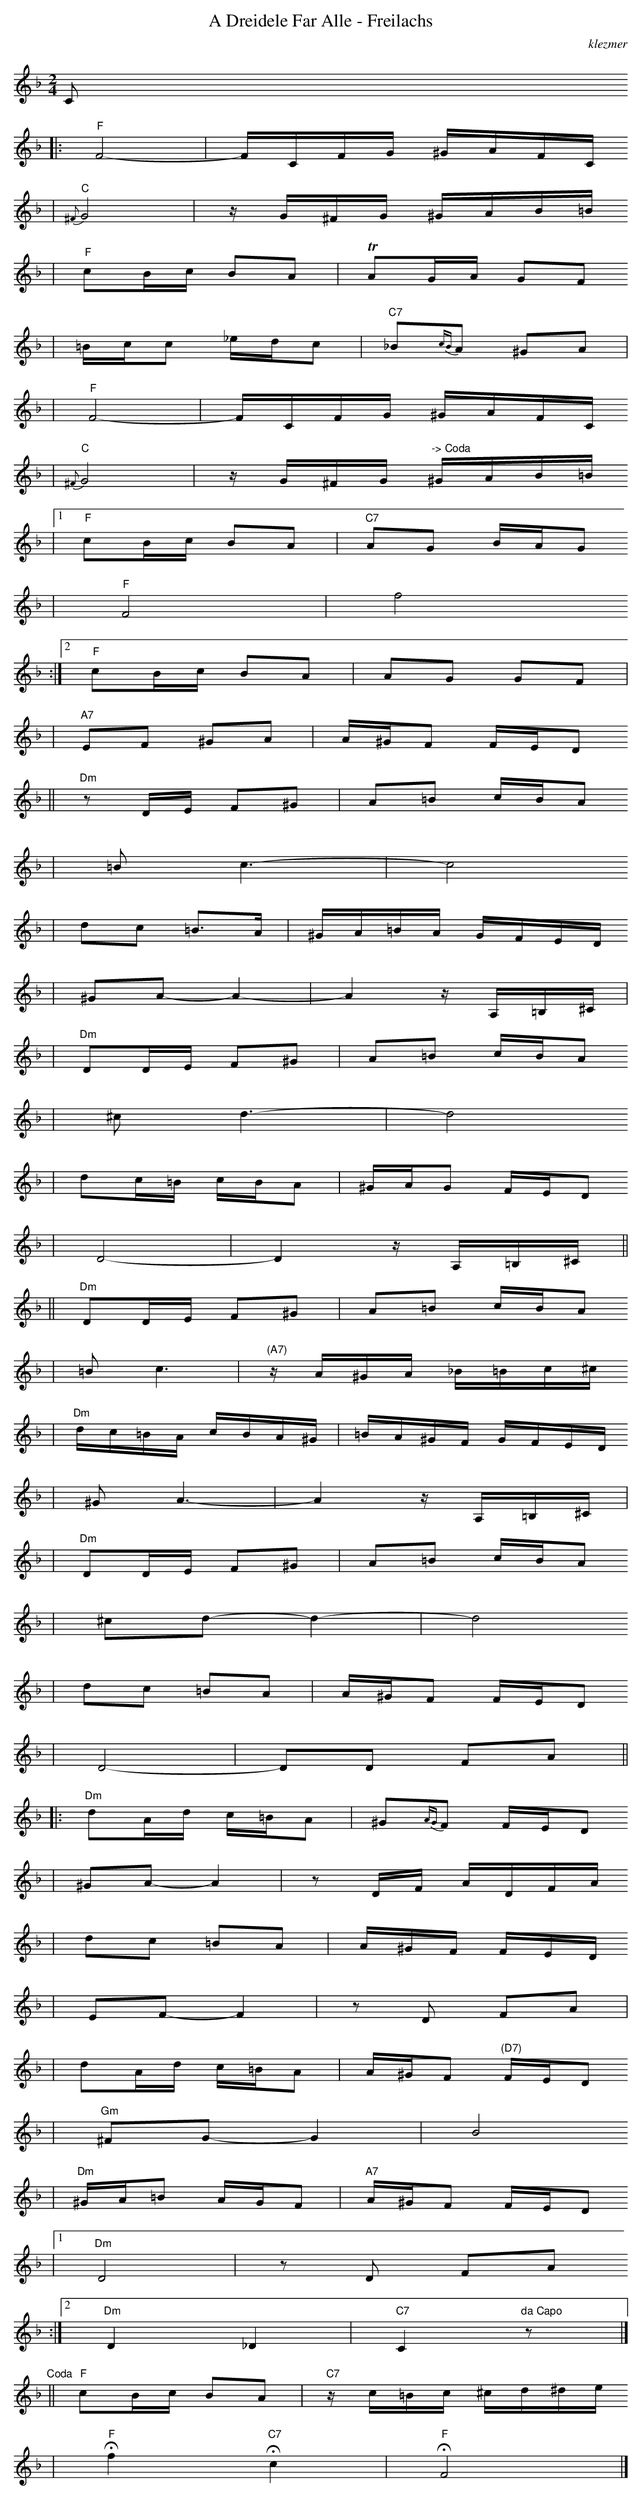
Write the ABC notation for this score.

X:1
T: A Dreidele Far Alle - Freilachs
O:klezmer
M: 2/4
L: 1/16
K: F
C2
|: "F"F8- | FCFG ^GAFC
| "C"{^F}G8 | zG^FG ^GAB=B
| "F"c2Bc B2A2 | TA2GA G2F2
| =Bcc2 _edc2 | "C7"_B2{cB}A2 ^G2A2 |
| "F"F8- | FCFG ^GAFC
| "C"{^F}G8 | zG^FG "-> Coda"^GAB=B
|1 "F"c2Bc B2A2 | "C7"A2G2 BAG2
| "F"F8 | f8
:|2 "F"c2Bc B2A2 | A2G2 G2F2 |
| "A7"E2F2 ^G2A2 | A^GF2 FED2
|| "Dm"z2DE F2^G2 | A2=B2 cBA2
| =B2c6- | c8
| d2c2 =B3A | ^GA=BA GFED
| ^G2A2- A4- | A4 zA,=B,^C |
| "Dm"D2DE F2^G2 | A2=B2 cBA2
| ^c2d6- | d8
| d2c=B cBA2 | ^GAG2 FED2
| D8- | D4 zA,=B,^C ||
|| "Dm"D2DE F2^G2 | A2=B2 cBA2
| =B2c6 | "(A7)"zA^GA _B=Bc^c
| "Dm"dc=BA cBA^G | =BA^GF GFED
| ^G2A6- | A4 zA,=B,^C |
| "Dm"D2DE F2^G2 | A2=B2 cBA2
| ^c2d2- d4- | d8
| d2c2 =B2A2 | A^GF2 FED2
| D8- | D2D2 F2A2 ||
|: "Dm"d2Ad c=BA2 | ^G2{AG}F2 FED2
| ^G2A2- A4 | z2DF ADFA
| d2c2 =B2A2 | A^GF FED
| E2F2- F4 | z2D2 F2A2 |
| d2Ad c=BA2 | A^GF2 "(D7)"FED2
| "Gm"^F2G2- G4 | B8
| "Dm"^GA=B2 AGF2 | "A7"A^GF2 FED2
|1 "Dm"D8 | z2D2 F2A2
:|2 "Dm"D4 _D4 | "C7"C4 "da Capo"z2 y8 |]
"Coda"
|| "F"c2Bc B2A2 | "C7"zc=Bc ^cd^de
| "F"Hf4 "C7"Hc4 | "F"HF8 |]
y8 y8 y8 y8 y8 y8 y8 y8
